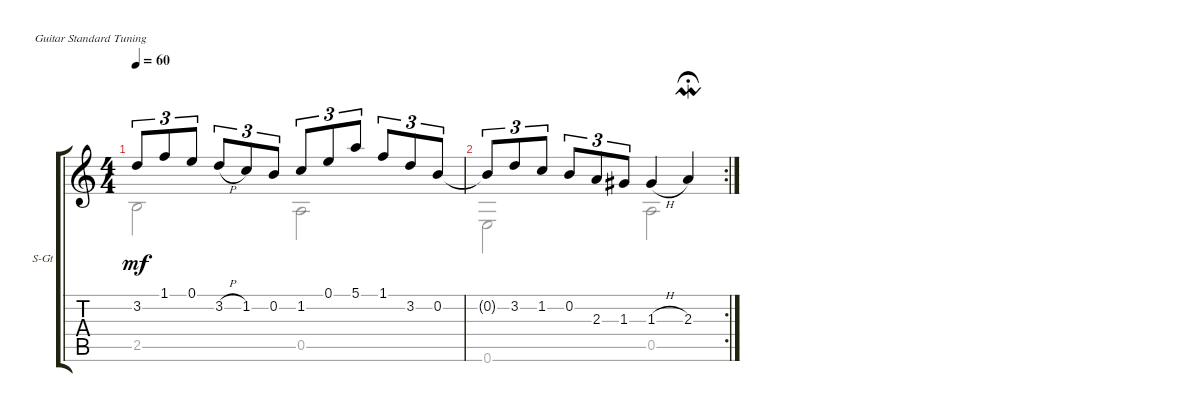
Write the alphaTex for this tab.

\defaultSystemsLayout 4
\bracketExtendMode groupsimilarinstruments
\firstSystemTrackNameOrientation horizontal
\otherSystemsTrackNameOrientation horizontal
\track ("Acoustic Guitar" "S-Gt") {instrument acousticguitarsteel}
\staff {score tabs}
\tuning (E4 B3 G3 D3 A2 E2)
\voice
\ts (4 4)
\tempo 60
\clef g2
\ks c
3.2.8{tu (3 2) dy mf} 1.1.8{tu (3 2)} 0.1.8{tu (3 2)} 3.2{h}.8{tu (3 2)} 1.2.8{tu (3 2)} 0.2.8{tu (3 2)} 1.2.8{tu (3 2)} 0.1.8{tu (3 2)} 5.1.8{tu (3 2)} 1.1.8{tu (3 2)} 3.2.8{tu (3 2)} 0.2.8{tu (3 2)} |
\rc 2
0.2{t}.8{tu (3 2)} 3.2.8{tu (3 2)} 1.2.8{tu (3 2)} 0.2.8{tu (3 2)} 2.3.8{tu (3 2)} 1.3.8{tu (3 2)} 1.3{h}.4 2.3{lmordent}.4{fermata (medium 0.5)}
\voice
\clef g2
\ottava regular
\simile none
\ks c
2.5.2{dy mf} 0.5.2 |
0.6.2 0.5.2
